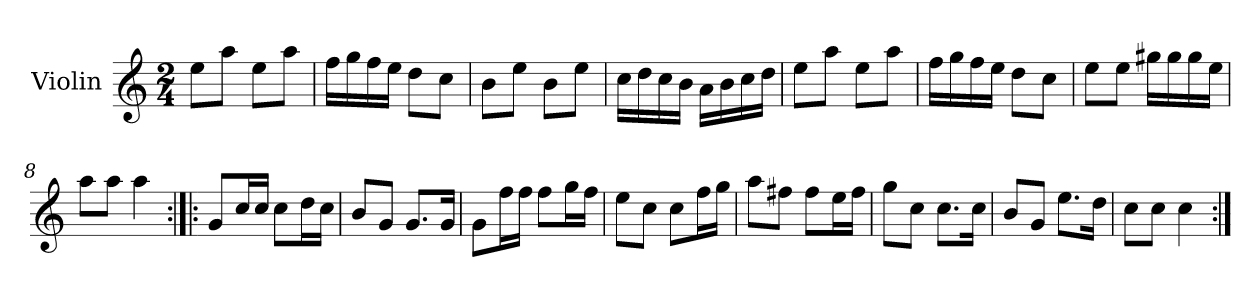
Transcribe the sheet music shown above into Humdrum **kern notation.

**kern
*part1
*staff1
*I"Violin
*I'Vln.
*clefG2
*k[]
*M2/4
=1
8ee\L
8aa\J
8ee\L
8aa\J
=2
16ff\LL
16gg\
16ff\
16ee\JJ
8dd\L
8cc\J
=3
8b\L
8ee\J
8b\L
8ee\J
=4
16cc\LL
16dd\
16cc\
16b\JJ
16a\LL
16b\
16cc\
16dd\JJ
!!LO:LB:g=z
=5
8ee\L
8aa\J
8ee\L
8aa\J
=6
16ff\LL
16gg\
16ff\
16ee\JJ
8dd\L
8cc\J
=7
8ee\L
8ee\J
16gg#X\LL
16gg#\
16gg#\
16ee\JJ
=8
8aa\L
8aa\J
4aa\
!!LO:LB:g=z
=9:|!|:
8g/L
16cc/L
16cc/JJ
8cc\L
16dd\L
16cc\JJ
=10
8b/L
8g/J
8.g/L
16g/Jk
=11
8g\L
16ff\L
16ff\JJ
8ff\L
16gg\L
16ff\JJ
=12
8ee\L
8cc\J
8cc\L
16ff\L
16gg\JJ
!!LO:LB:g=z
=13
8aa\L
8ff#X\J
8ff#\L
16ee\L
16ff#\JJ
=14
8gg\L
8cc\J
8.cc\L
16cc\Jk
=15
8b/L
8g/J
8.ee\L
16dd\Jk
=16
8cc\L
8cc\J
4cc\
=:|!
*-
